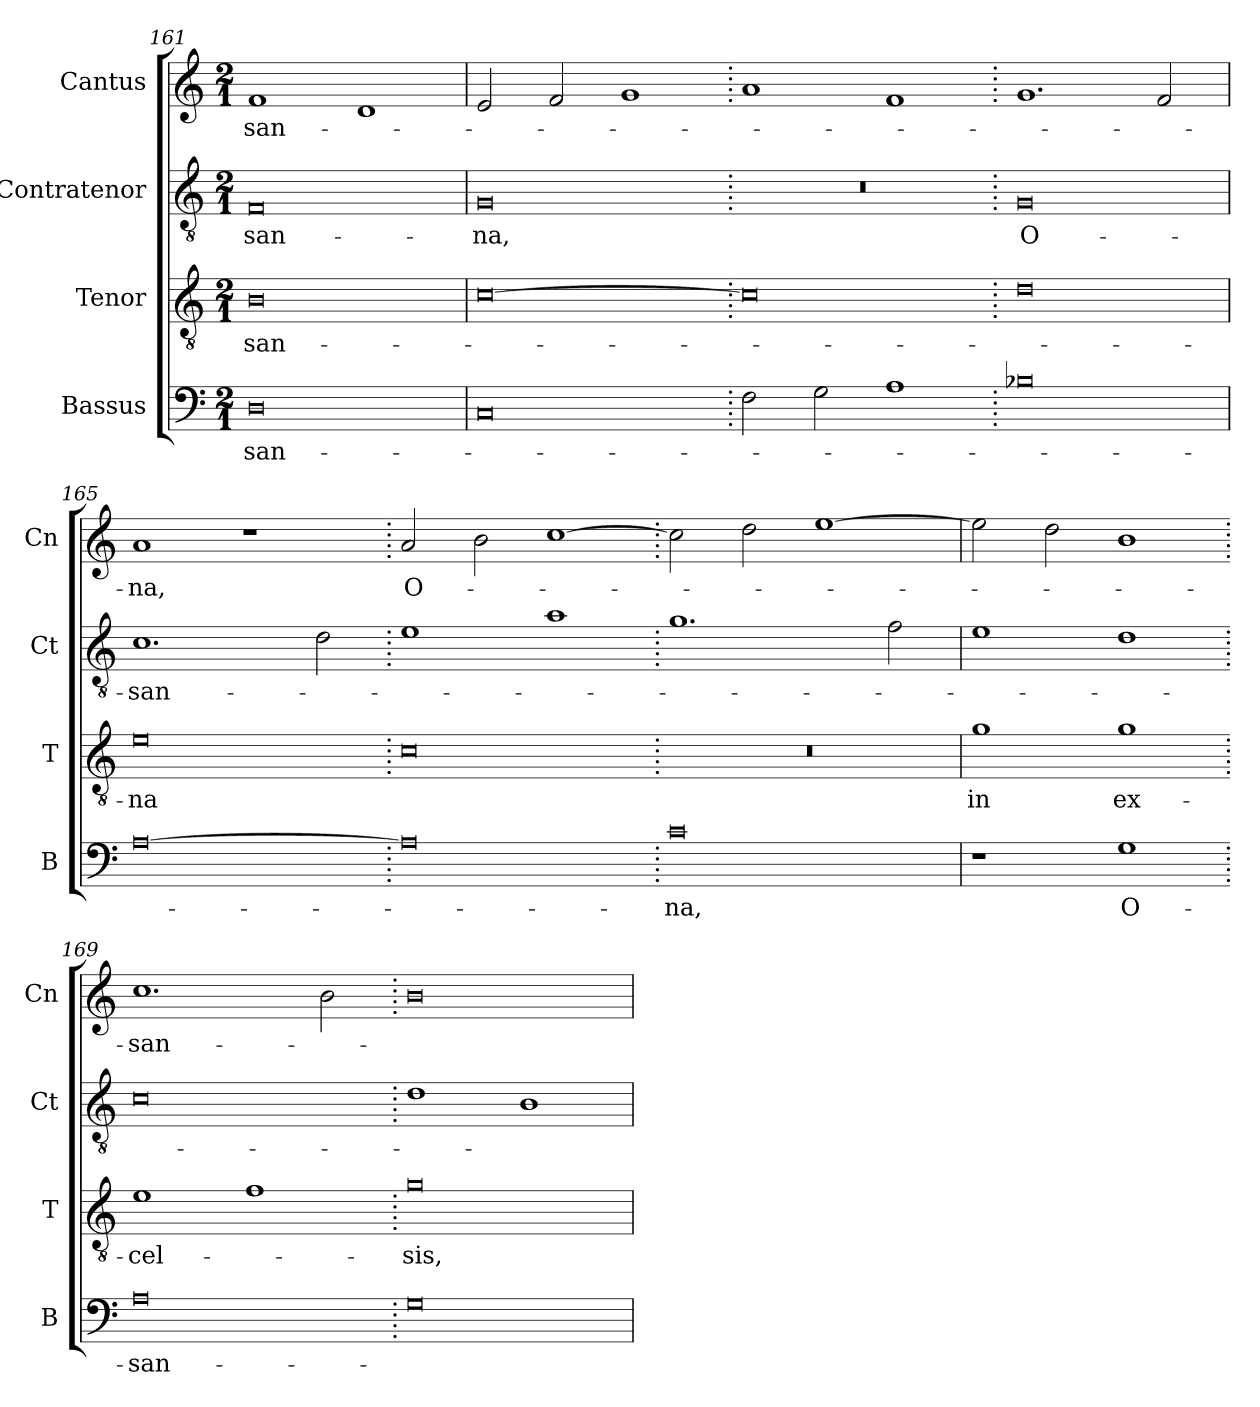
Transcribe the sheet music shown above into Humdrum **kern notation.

**kern	**text	**kern	**text	**kern	**text	**kern	**text
*part4	*part4	*part3	*part3	*part2	*part2	*part1	*part1
*staff4	*staff4	*staff3	*staff3	*staff2	*staff2	*staff1	*staff1
*I"Bassus	*	*I"Tenor	*	*I"Contratenor	*	*I"Cantus	*
*I'B	*	*I'T	*	*I'Ct	*	*I'Cn	*
*clefF4	*	*clefGv2	*	*clefGv2	*	*clefG2	*
*k[]	*	*k[]	*	*k[]	*	*k[]	*
*M2/1	*	*M2/1	*	*M2/1	*	*M2/1	*
=161	=161	=161	=161	=161	=161	=161	=161
0D	-san-	0B	-san-	0F	-san-	1f	-san-
.	.	.	.	.	.	1d	.
=162	=162	=162	=162	=162	=162	=162	=162
0C	.	[0c	.	0G	-na,	2e/	.
.	.	.	.	.	.	2f/	.
.	.	.	.	.	.	1g	.
=163.	=163.	=163.	=163.	=163.	=163.	=163.	=163.
2F\	.	0c]	.	0r	.	1a	.
2G\	.	.	.	.	.	.	.
1A	.	.	.	.	.	1f	.
=164.	=164.	=164.	=164.	=164.	=164.	=164.	=164.
0B-X	.	0d	.	0G	O-	1.g	.
.	.	.	.	.	.	2f/	.
=165	=165	=165	=165	=165	=165	=165	=165
[0A	.	0e	-na	1.c	-san-	1a	-na,
.	.	.	.	.	.	1r	.
.	.	.	.	2d\	.	.	.
=166.	=166.	=166.	=166.	=166.	=166.	=166.	=166.
0A]	.	0c	.	1e	.	2a/	O-
.	.	.	.	.	.	2b\	.
.	.	.	.	1a	.	[1cc	.
=167.	=167.	=167.	=167.	=167.	=167.	=167.	=167.
0c	-na,	0r	.	1.g	.	2cc\]	.
.	.	.	.	.	.	2dd\	.
.	.	.	.	.	.	[1ee	.
.	.	.	.	2f\	.	.	.
=168	=168	=168	=168	=168	=168	=168	=168
1r	.	1g	in	1e	.	2ee\]	.
.	.	.	.	.	.	2dd\	.
1G	O-	1g	ex-	1d	.	1b	.
=169.	=169.	=169.	=169.	=169.	=169.	=169.	=169.
0A	-san-	1e	-cel-	0c	.	1.cc	-san-
.	.	1f	.	.	.	.	.
.	.	.	.	.	.	2b\	.
=170.	=170.	=170.	=170.	=170.	=170.	=170.	=170.
0G	.	0g	-sis,	1d	.	0b	.
.	.	.	.	1B	.	.	.
=	=	=	=	=	=	=	=
*-	*-	*-	*-	*-	*-	*-	*-
